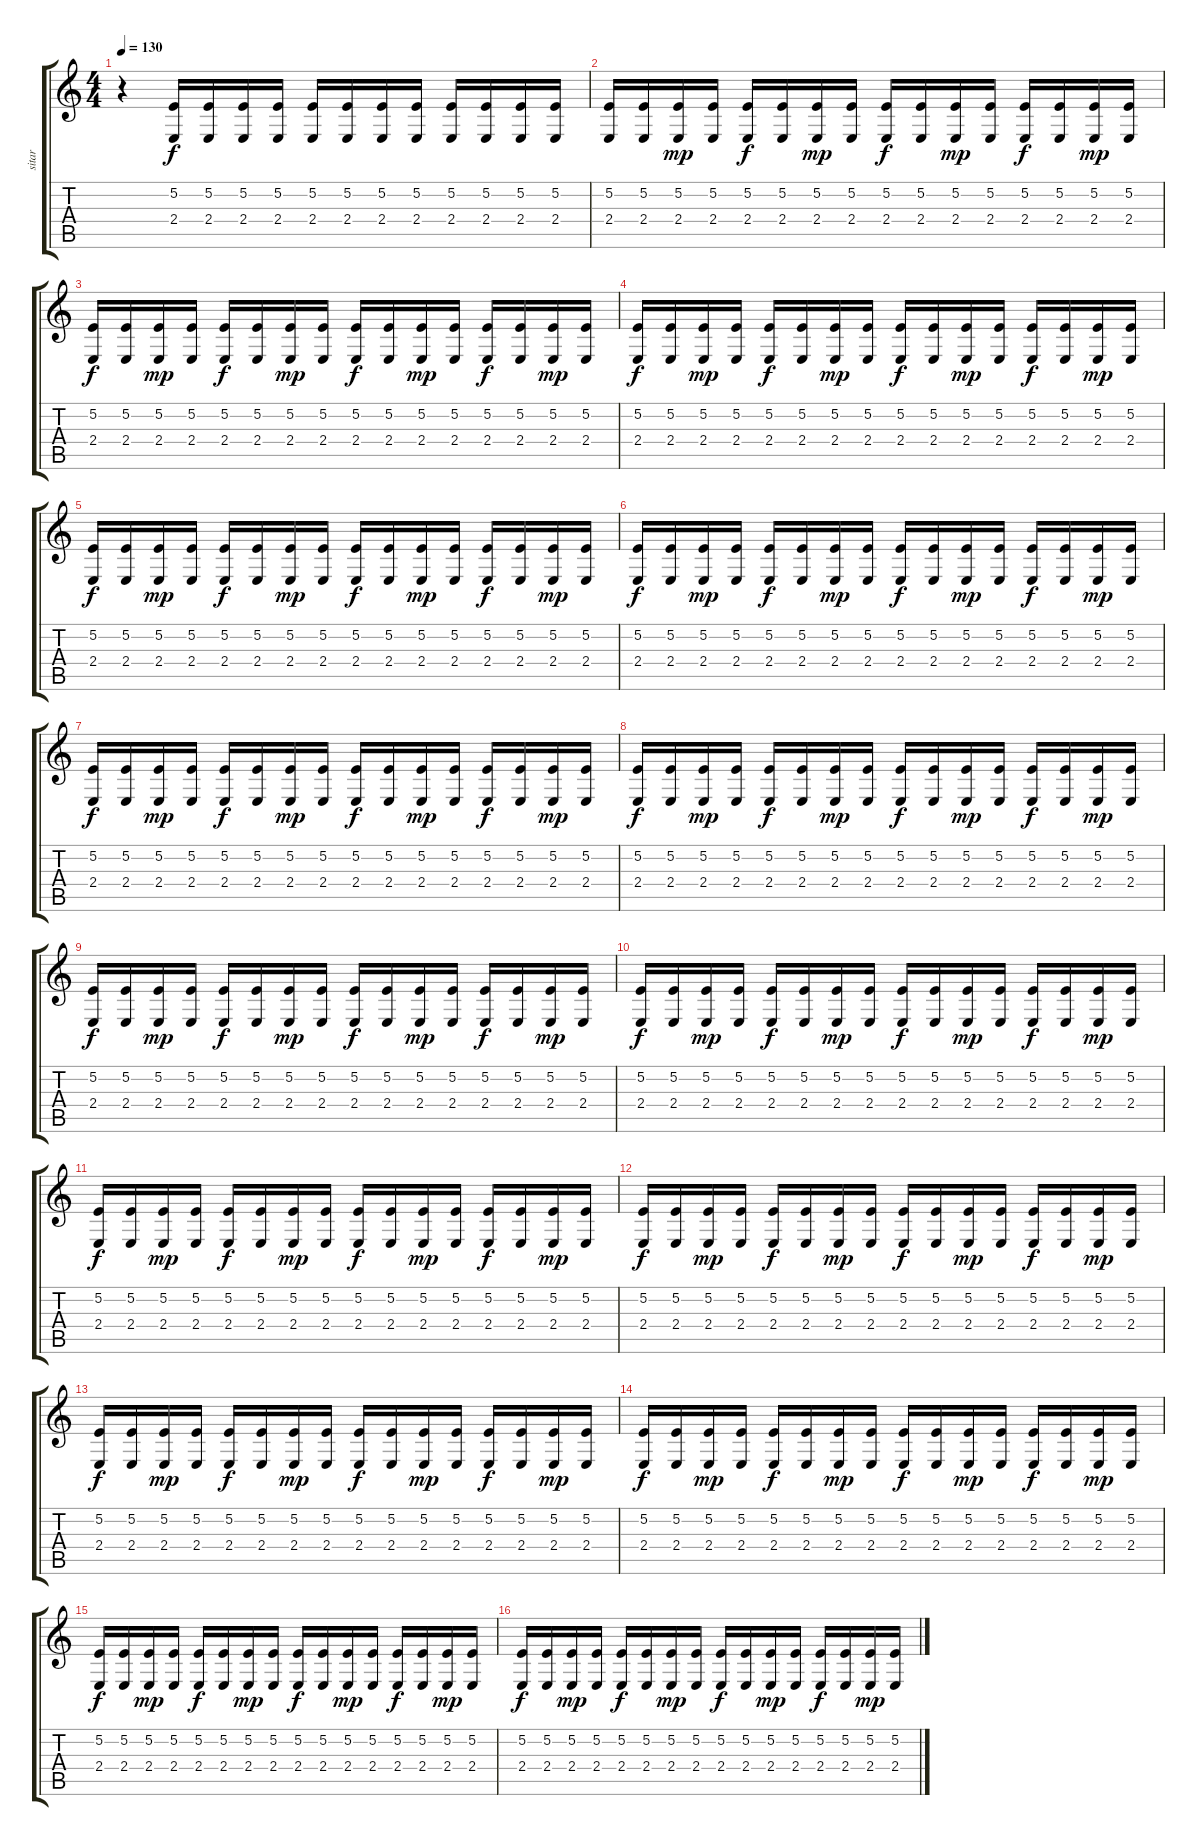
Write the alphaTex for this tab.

\track ("sitar" "sitar") {instrument sitar}
\staff {score tabs}
\tuning (E4 B3 G3 D3 A2 E2) {hide}
\ts (4 4)
\tempo 130
\clef g2
\ks c
r.4{dy f volume 1 instrument sitar} (5.2 2.4).16 (5.2 2.4).16 (5.2 2.4).16{volume 4} (5.2 2.4).16 (5.2 2.4).16 (5.2 2.4).16 (5.2 2.4).16 (5.2 2.4).16 (5.2 2.4).16 (5.2 2.4).16 (5.2 2.4).16 (5.2 2.4).16 |
(5.2 2.4).16 (5.2 2.4).16 (5.2 2.4).16{dy mp} (5.2 2.4).16 (5.2 2.4).16{dy f} (5.2 2.4).16 (5.2 2.4).16{dy mp} (5.2 2.4).16 (5.2 2.4).16{dy f} (5.2 2.4).16 (5.2 2.4).16{dy mp} (5.2 2.4).16 (5.2 2.4).16{dy f} (5.2 2.4).16 (5.2 2.4).16{dy mp} (5.2 2.4).16 |
(5.2 2.4).16{dy f} (5.2 2.4).16 (5.2 2.4).16{dy mp} (5.2 2.4).16 (5.2 2.4).16{dy f} (5.2 2.4).16 (5.2 2.4).16{dy mp} (5.2 2.4).16 (5.2 2.4).16{dy f} (5.2 2.4).16 (5.2 2.4).16{dy mp} (5.2 2.4).16 (5.2 2.4).16{dy f} (5.2 2.4).16 (5.2 2.4).16{dy mp} (5.2 2.4).16 |
(5.2 2.4).16{dy f} (5.2 2.4).16 (5.2 2.4).16{dy mp} (5.2 2.4).16 (5.2 2.4).16{dy f} (5.2 2.4).16 (5.2 2.4).16{dy mp} (5.2 2.4).16 (5.2 2.4).16{dy f} (5.2 2.4).16 (5.2 2.4).16{dy mp} (5.2 2.4).16 (5.2 2.4).16{dy f} (5.2 2.4).16 (5.2 2.4).16{dy mp} (5.2 2.4).16 |
(5.2 2.4).16{dy f} (5.2 2.4).16 (5.2 2.4).16{dy mp} (5.2 2.4).16 (5.2 2.4).16{dy f} (5.2 2.4).16 (5.2 2.4).16{dy mp} (5.2 2.4).16 (5.2 2.4).16{dy f} (5.2 2.4).16 (5.2 2.4).16{dy mp} (5.2 2.4).16 (5.2 2.4).16{dy f} (5.2 2.4).16 (5.2 2.4).16{dy mp} (5.2 2.4).16 |
(5.2 2.4).16{dy f} (5.2 2.4).16 (5.2 2.4).16{dy mp} (5.2 2.4).16 (5.2 2.4).16{dy f} (5.2 2.4).16 (5.2 2.4).16{dy mp} (5.2 2.4).16 (5.2 2.4).16{dy f} (5.2 2.4).16 (5.2 2.4).16{dy mp} (5.2 2.4).16 (5.2 2.4).16{dy f} (5.2 2.4).16 (5.2 2.4).16{dy mp} (5.2 2.4).16 |
(5.2 2.4).16{dy f} (5.2 2.4).16 (5.2 2.4).16{dy mp} (5.2 2.4).16 (5.2 2.4).16{dy f} (5.2 2.4).16 (5.2 2.4).16{dy mp} (5.2 2.4).16 (5.2 2.4).16{dy f} (5.2 2.4).16 (5.2 2.4).16{dy mp} (5.2 2.4).16 (5.2 2.4).16{dy f} (5.2 2.4).16 (5.2 2.4).16{dy mp} (5.2 2.4).16 |
(5.2 2.4).16{dy f} (5.2 2.4).16 (5.2 2.4).16{dy mp} (5.2 2.4).16 (5.2 2.4).16{dy f} (5.2 2.4).16 (5.2 2.4).16{dy mp} (5.2 2.4).16 (5.2 2.4).16{dy f} (5.2 2.4).16 (5.2 2.4).16{dy mp} (5.2 2.4).16 (5.2 2.4).16{dy f} (5.2 2.4).16 (5.2 2.4).16{dy mp} (5.2 2.4).16 |
(5.2 2.4).16{dy f} (5.2 2.4).16 (5.2 2.4).16{dy mp} (5.2 2.4).16 (5.2 2.4).16{dy f} (5.2 2.4).16 (5.2 2.4).16{dy mp} (5.2 2.4).16 (5.2 2.4).16{dy f} (5.2 2.4).16 (5.2 2.4).16{dy mp} (5.2 2.4).16 (5.2 2.4).16{dy f} (5.2 2.4).16 (5.2 2.4).16{dy mp} (5.2 2.4).16 |
(5.2 2.4).16{dy f} (5.2 2.4).16 (5.2 2.4).16{dy mp} (5.2 2.4).16 (5.2 2.4).16{dy f} (5.2 2.4).16 (5.2 2.4).16{dy mp} (5.2 2.4).16 (5.2 2.4).16{dy f} (5.2 2.4).16 (5.2 2.4).16{dy mp} (5.2 2.4).16 (5.2 2.4).16{dy f} (5.2 2.4).16 (5.2 2.4).16{dy mp} (5.2 2.4).16 |
(5.2 2.4).16{dy f} (5.2 2.4).16 (5.2 2.4).16{dy mp} (5.2 2.4).16 (5.2 2.4).16{dy f} (5.2 2.4).16 (5.2 2.4).16{dy mp} (5.2 2.4).16 (5.2 2.4).16{dy f} (5.2 2.4).16 (5.2 2.4).16{dy mp} (5.2 2.4).16 (5.2 2.4).16{dy f} (5.2 2.4).16 (5.2 2.4).16{dy mp} (5.2 2.4).16 |
(5.2 2.4).16{dy f} (5.2 2.4).16 (5.2 2.4).16{dy mp} (5.2 2.4).16 (5.2 2.4).16{dy f} (5.2 2.4).16 (5.2 2.4).16{dy mp} (5.2 2.4).16 (5.2 2.4).16{dy f} (5.2 2.4).16 (5.2 2.4).16{dy mp} (5.2 2.4).16 (5.2 2.4).16{dy f} (5.2 2.4).16 (5.2 2.4).16{dy mp} (5.2 2.4).16 |
(5.2 2.4).16{dy f} (5.2 2.4).16 (5.2 2.4).16{dy mp} (5.2 2.4).16 (5.2 2.4).16{dy f} (5.2 2.4).16 (5.2 2.4).16{dy mp} (5.2 2.4).16 (5.2 2.4).16{dy f} (5.2 2.4).16 (5.2 2.4).16{dy mp} (5.2 2.4).16 (5.2 2.4).16{dy f} (5.2 2.4).16 (5.2 2.4).16{dy mp} (5.2 2.4).16 |
(5.2 2.4).16{dy f} (5.2 2.4).16 (5.2 2.4).16{dy mp} (5.2 2.4).16 (5.2 2.4).16{dy f} (5.2 2.4).16 (5.2 2.4).16{dy mp} (5.2 2.4).16 (5.2 2.4).16{dy f} (5.2 2.4).16 (5.2 2.4).16{dy mp} (5.2 2.4).16 (5.2 2.4).16{dy f} (5.2 2.4).16 (5.2 2.4).16{dy mp} (5.2 2.4).16 |
(5.2 2.4).16{dy f} (5.2 2.4).16 (5.2 2.4).16{dy mp} (5.2 2.4).16 (5.2 2.4).16{dy f} (5.2 2.4).16 (5.2 2.4).16{dy mp} (5.2 2.4).16 (5.2 2.4).16{dy f} (5.2 2.4).16 (5.2 2.4).16{dy mp} (5.2 2.4).16 (5.2 2.4).16{dy f} (5.2 2.4).16 (5.2 2.4).16{dy mp} (5.2 2.4).16 |
(5.2 2.4).16{dy f} (5.2 2.4).16 (5.2 2.4).16{dy mp} (5.2 2.4).16 (5.2 2.4).16{dy f} (5.2 2.4).16 (5.2 2.4).16{dy mp} (5.2 2.4).16 (5.2 2.4).16{dy f} (5.2 2.4).16 (5.2 2.4).16{dy mp} (5.2 2.4).16 (5.2 2.4).16{dy f} (5.2 2.4).16 (5.2 2.4).16{dy mp} (5.2 2.4).16
